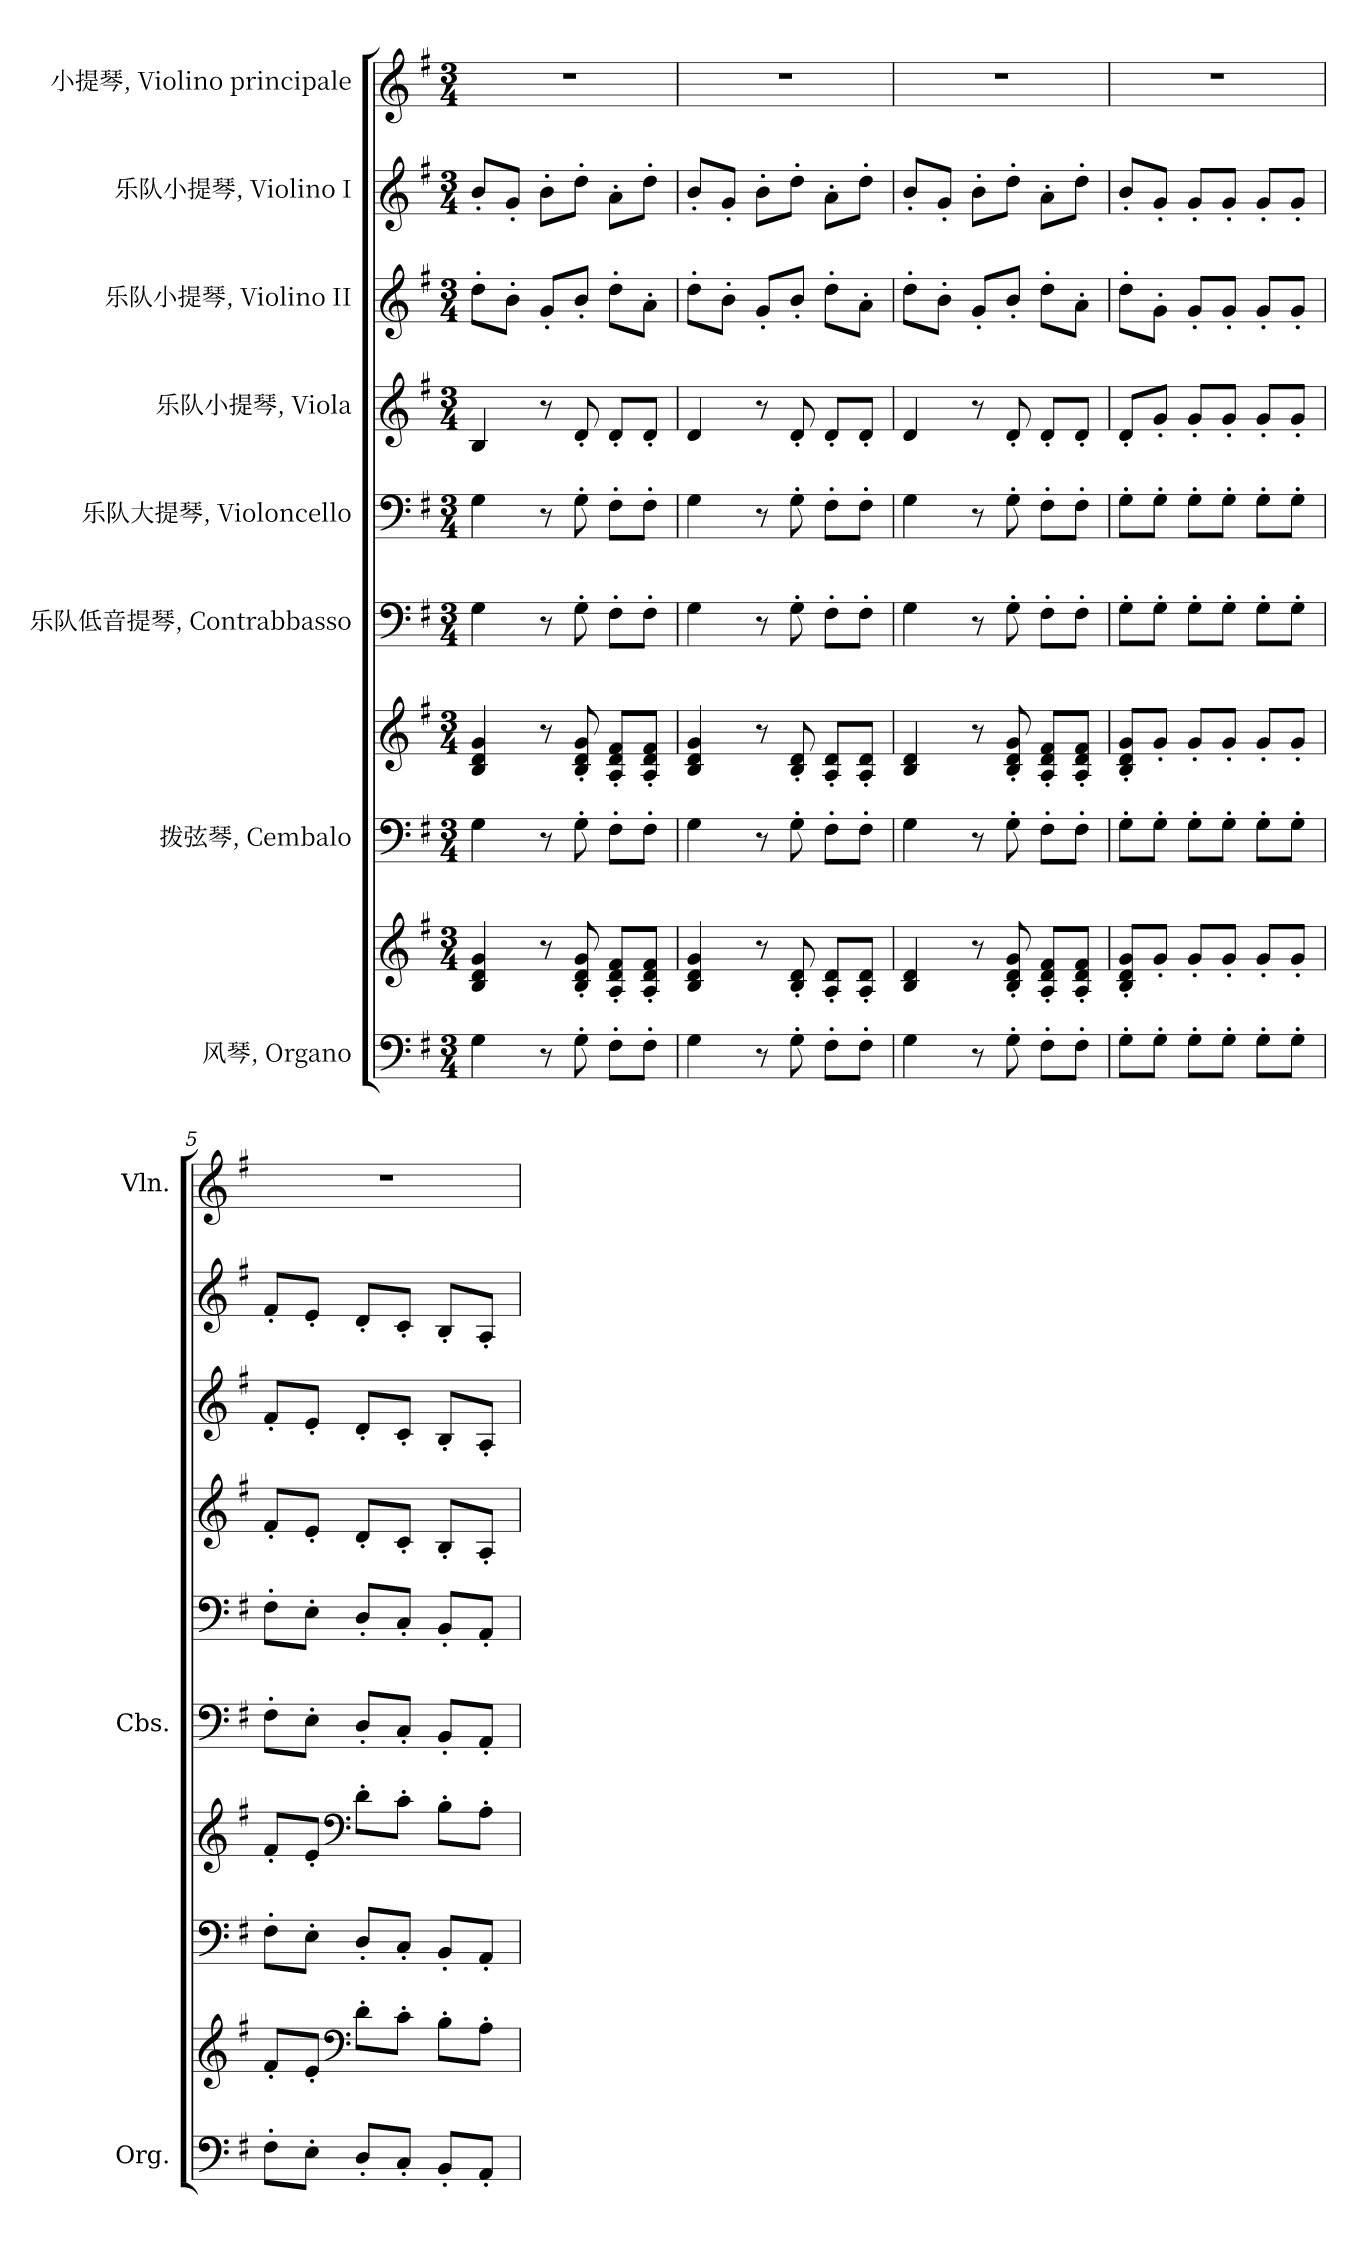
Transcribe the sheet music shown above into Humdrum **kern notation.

**kern	**kern	**kern	**kern	**kern	**kern	**kern	**kern	**kern	**kern
*part8	*part8	*part7	*part7	*part6	*part5	*part4	*part3	*part2	*part1
*staff10	*staff9	*staff8	*staff7	*staff6	*staff5	*staff4	*staff3	*staff2	*staff1
*I"风琴, Organo	*	*I"拨弦琴, Cembalo	*	*I"乐队低音提琴, Contrabbasso	*I"乐队大提琴, Violoncello	*I"乐队小提琴, Viola	*I"乐队小提琴, Violino II	*I"乐队小提琴, Violino I	*I"小提琴, Violino principale
*I'Org.	*	*	*	*I'Cbs.	*	*	*	*	*I'Vln.
*clefF4	*clefG2	*clefF4	*clefG2	*clefF4	*clefF4	*clefG2	*clefG2	*clefG2	*clefG2
*	*	*	*	*ITrd7c12	*	*	*	*	*
*k[f#]	*k[f#]	*k[f#]	*k[f#]	*k[f#]	*k[f#]	*k[f#]	*k[f#]	*k[f#]	*k[f#]
*M3/4	*M3/4	*M3/4	*M3/4	*M3/4	*M3/4	*M3/4	*M3/4	*M3/4	*M3/4
*MM128	*MM128	*MM128	*MM128	*MM128	*MM128	*MM128	*MM128	*MM128	*MM128
=1	=1	=1	=1	=1	=1	=1	=1	=1	=1
4G\	4B/ 4d/ 4g/	4G\	4B/ 4d/ 4g/	4GG\	4G\	4B/	8dd'\L	8b'/L	2.r
.	.	.	.	.	.	.	8b'\J	8g'/J	.
8r	8r	8r	8r	8r	8r	8r	8g'/L	8b'\L	.
8G'\	8B/' 8d/' 8g/'	8G'\	8B/' 8d/' 8g/'	8GG'\	8G'\	8d'/	8b'/J	8dd'\J	.
8F#'\L	8A/' 8d/' 8f#/'L	8F#'\L	8A/' 8d/' 8f#/'L	8FF#'\L	8F#'\L	8d'/L	8dd'\L	8a'\L	.
8F#'\J	8A/' 8d/' 8f#/'J	8F#'\J	8A/' 8d/' 8f#/'J	8FF#'\J	8F#'\J	8d'/J	8a'\J	8dd'\J	.
=2	=2	=2	=2	=2	=2	=2	=2	=2	=2
4G\	4B/ 4d/ 4g/	4G\	4B/ 4d/ 4g/	4GG\	4G\	4d/	8dd'\L	8b'/L	2.r
.	.	.	.	.	.	.	8b'\J	8g'/J	.
8r	8r	8r	8r	8r	8r	8r	8g'/L	8b'\L	.
8G'\	8B/' 8d/'	8G'\	8B/' 8d/'	8GG'\	8G'\	8d'/	8b'/J	8dd'\J	.
8F#'\L	8A/' 8d/'L	8F#'\L	8A/' 8d/'L	8FF#'\L	8F#'\L	8d'/L	8dd'\L	8a'\L	.
8F#'\J	8A/' 8d/'J	8F#'\J	8A/' 8d/'J	8FF#'\J	8F#'\J	8d'/J	8a'\J	8dd'\J	.
=3	=3	=3	=3	=3	=3	=3	=3	=3	=3
4G\	4B/ 4d/	4G\	4B/ 4d/	4GG\	4G\	4d/	8dd'\L	8b'/L	2.r
.	.	.	.	.	.	.	8b'\J	8g'/J	.
8r	8r	8r	8r	8r	8r	8r	8g'/L	8b'\L	.
8G'\	8B/' 8d/' 8g/'	8G'\	8B/' 8d/' 8g/'	8GG'\	8G'\	8d'/	8b'/J	8dd'\J	.
8F#'\L	8A/' 8d/' 8f#/'L	8F#'\L	8A/' 8d/' 8f#/'L	8FF#'\L	8F#'\L	8d'/L	8dd'\L	8a'\L	.
8F#'\J	8A/' 8d/' 8f#/'J	8F#'\J	8A/' 8d/' 8f#/'J	8FF#'\J	8F#'\J	8d'/J	8a'\J	8dd'\J	.
!!LO:PB:g=z
=4	=4	=4	=4	=4	=4	=4	=4	=4	=4
8G'\L	8B/' 8d/' 8g/'L	8G'\L	8B/' 8d/' 8g/'L	8GG'\L	8G'\L	8d'/L	8dd'\L	8b'/L	2.r
8G'\J	8g'/J	8G'\J	8g'/J	8GG'\J	8G'\J	8g'/J	8g'\J	8g'/J	.
8G'\L	8g'/L	8G'\L	8g'/L	8GG'\L	8G'\L	8g'/L	8g'/L	8g'/L	.
8G'\J	8g'/J	8G'\J	8g'/J	8GG'\J	8G'\J	8g'/J	8g'/J	8g'/J	.
8G'\L	8g'/L	8G'\L	8g'/L	8GG'\L	8G'\L	8g'/L	8g'/L	8g'/L	.
8G'\J	8g'/J	8G'\J	8g'/J	8GG'\J	8G'\J	8g'/J	8g'/J	8g'/J	.
=5	=5	=5	=5	=5	=5	=5	=5	=5	=5
8F#'\L	8f#'/L	8F#'\L	8f#'/L	8FF#'\L	8F#'\L	8f#'/L	8f#'/L	8f#'/L	2.r
8E'\J	8e'/J	8E'\J	8e'/J	8EE'\J	8E'\J	8e'/J	8e'/J	8e'/J	.
*	*clefF4	*	*clefF4	*	*	*	*	*	*
8D'/L	8d'\L	8D'/L	8d'\L	8DD'/L	8D'/L	8d'/L	8d'/L	8d'/L	.
8C'/J	8c'\J	8C'/J	8c'\J	8CC'/J	8C'/J	8c'/J	8c'/J	8c'/J	.
8BB'/L	8B'\L	8BB'/L	8B'\L	8BBB'/L	8BB'/L	8B'/L	8B'/L	8B'/L	.
8AA'/J	8A'\J	8AA'/J	8A'\J	8AAA'/J	8AA'/J	8A'/J	8A'/J	8A'/J	.
=	=	=	=	=	=	=	=	=	=
*-	*-	*-	*-	*-	*-	*-	*-	*-	*-
